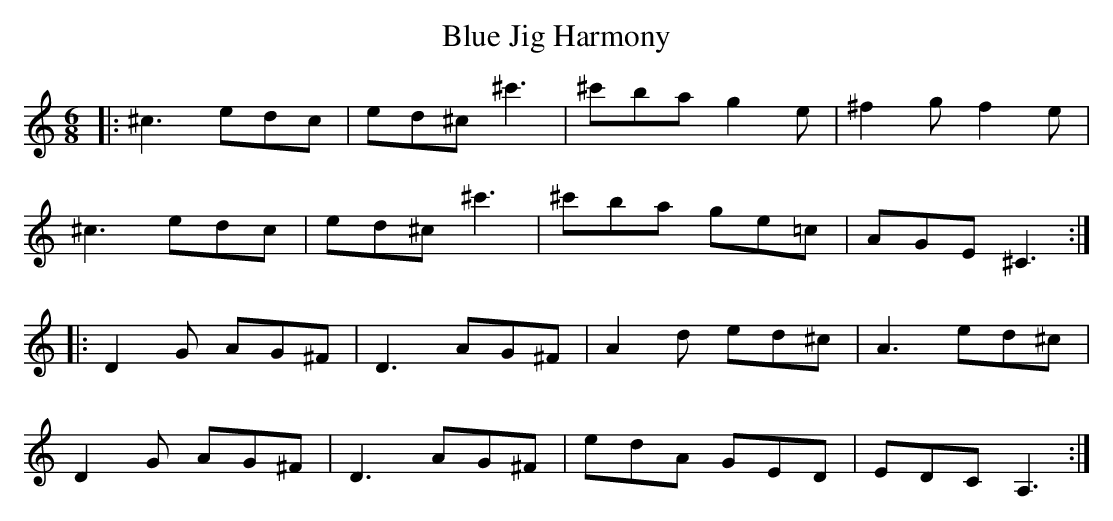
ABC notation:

X:1
T:Blue Jig Harmony
M:6/8
L:1/8
K:C
|: ^c3 edc | ed^c ^c'3 | ^c'ba g2e | ^f2g f2e |
 ^c3 edc | ed^c ^c'3 | ^c'ba ge=c | AGE ^C3 :|
 |: D2G AG^F | D3 AG^F | A2d ed^c | A3 ed^c |
 D2G AG^F | D3 AG^F | edA GED | EDC A,3 :|
